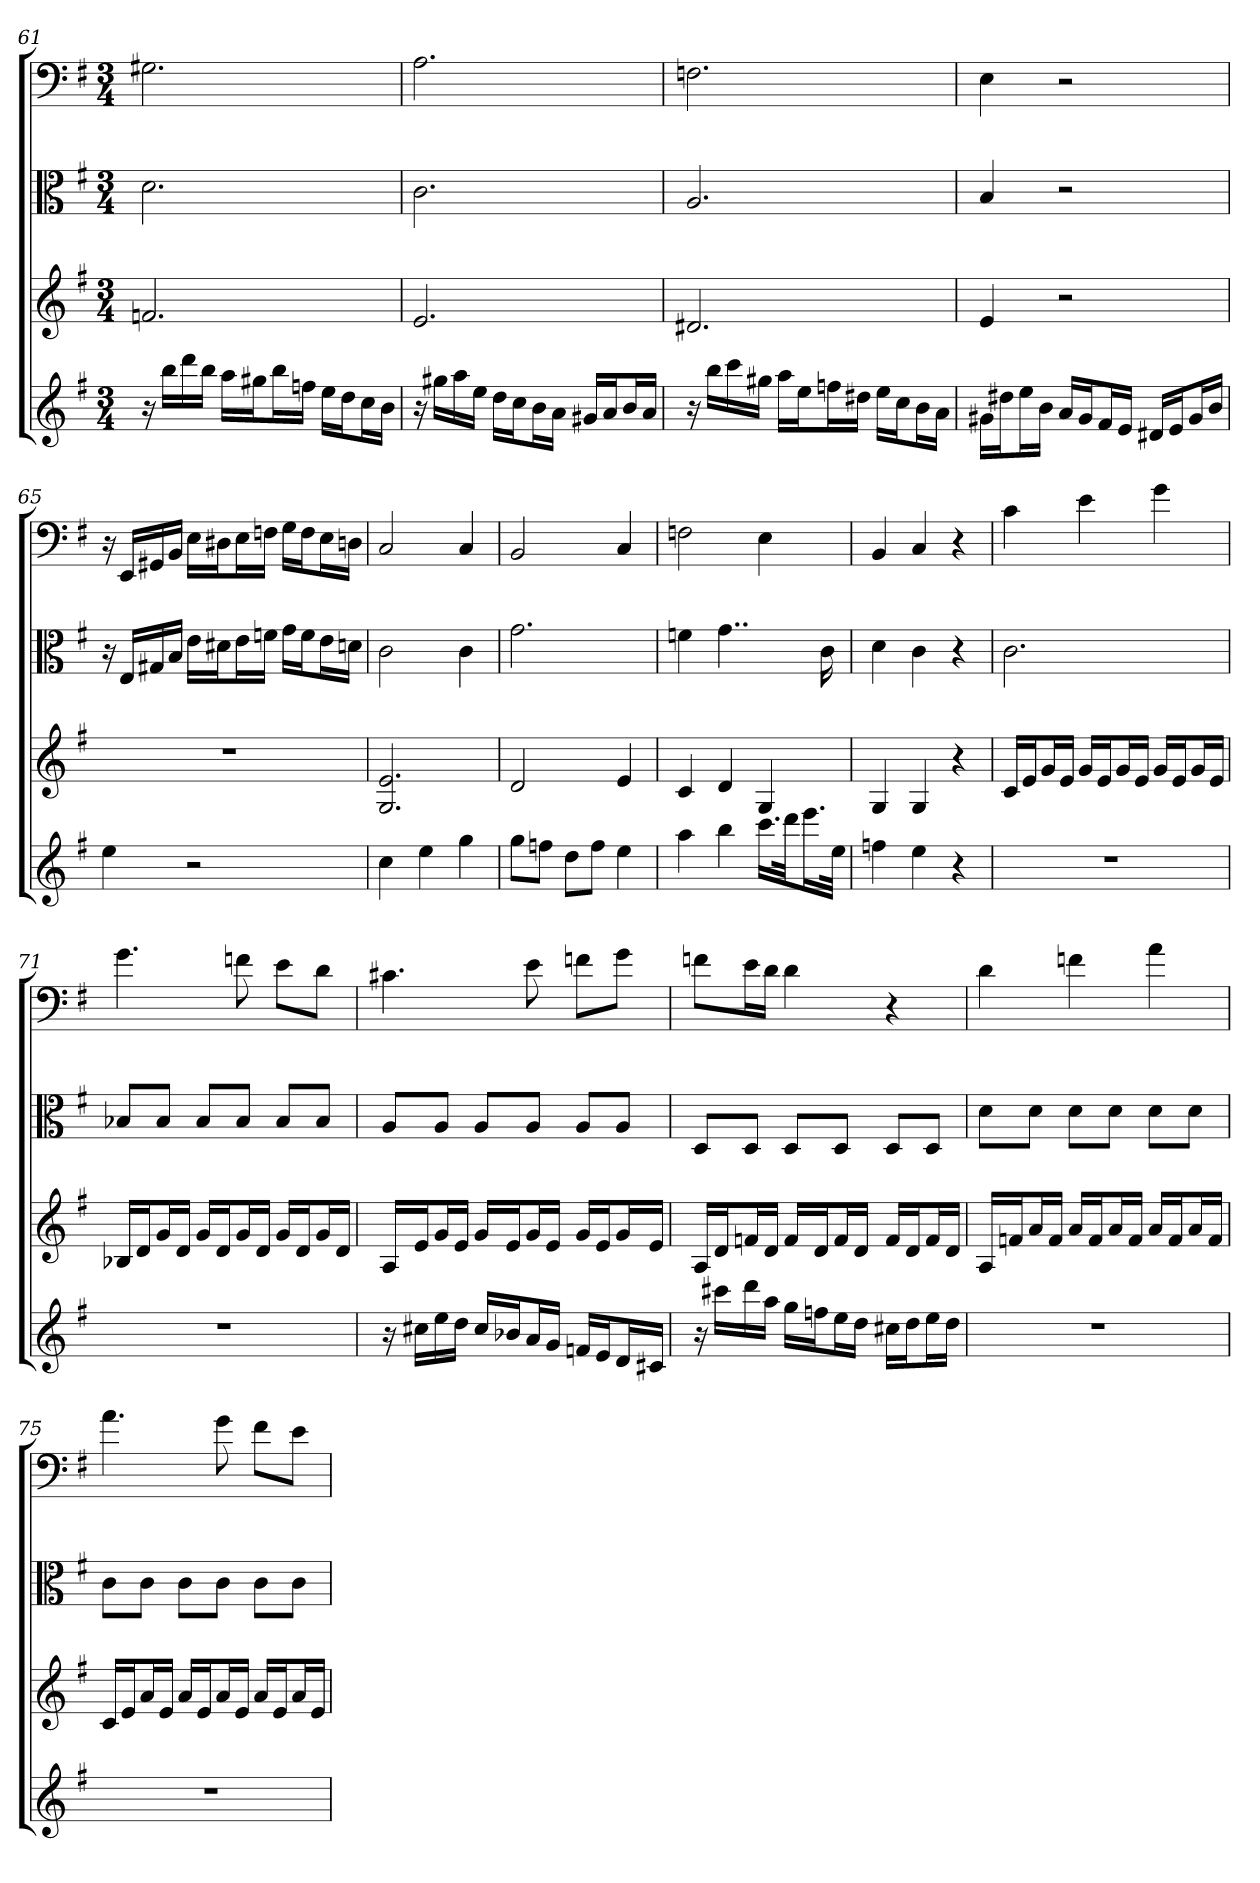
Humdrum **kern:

**kern	**kern	**kern	**kern
*part4	*part3	*part2	*part1
*staff4	*staff3	*staff2	*staff1
*	*	*clefC3	*clefF4
*k[f#]	*k[f#]	*k[f#]	*k[f#]
*G:	*G:	*G:	*G:
*M3/4	*M3/4	*M3/4	*M3/4
=61	=61	=61	=61
16r	2.fn	2.d	2.G#X
16bbLL	.	.	.
16ddd	.	.	.
16bbJJ	.	.	.
16aaLL	.	.	.
16gg#XJ	.	.	.
16bbL	.	.	.
16ffnJJ	.	.	.
16eeLL	.	.	.
16ddJ	.	.	.
16ccL	.	.	.
16bJJ	.	.	.
=62	=62	=62	=62
16r	2.e	2.c	2.A
16gg#XLL	.	.	.
16aa	.	.	.
16eeJJ	.	.	.
16ddLL	.	.	.
16ccJ	.	.	.
16bL	.	.	.
16aJJ	.	.	.
16g#XLL	.	.	.
16aJ	.	.	.
16bL	.	.	.
16aJJ	.	.	.
=63	=63	=63	=63
16r	2.d#X	2.A	2.Fn
16bbLL	.	.	.
16ccc	.	.	.
16gg#XJJ	.	.	.
16aaLL	.	.	.
16eeJ	.	.	.
16ffnL	.	.	.
16dd#XJJ	.	.	.
16eeLL	.	.	.
16ccJ	.	.	.
16bL	.	.	.
16aJJ	.	.	.
=64	=64	=64	=64
16g#XLL	4e	4B	4E
16dd#XJ	.	.	.
16eeL	.	.	.
16bJJ	.	.	.
16aLL	2r	2r	2r
16g#J	.	.	.
16f#L	.	.	.
16eJJ	.	.	.
16d#XLL	.	.	.
16eJ	.	.	.
16g#L	.	.	.
16bJJ	.	.	.
=65	=65	=65	=65
4ee	2.r	16r	16r
.	.	16E/LL	16EE/LL
.	.	16G#X/	16GG#X/
.	.	16B/JJ	16BB/JJ
2r	.	16e\LL	16E\LL
.	.	16d#X\J	16D#X\J
.	.	16e\L	16E\L
.	.	16fn\JJ	16Fn\JJ
.	.	16g\LL	16G\LL
.	.	16f\J	16F\J
.	.	16e\L	16E\L
.	.	16dn\JJ	16Dn\JJ
=66	=66	=66	=66
4cc	2.G 2.e	2c	2C
4ee	.	.	.
4gg	.	4c	4C
=67	=67	=67	=67
8ggL	2d	2.g	2BB
8ffnJ	.	.	.
8ddL	.	.	.
8ffJ	.	.	.
4ee	4e	.	4C
=68	=68	=68	=68
4aa	4c	4fn	2Fn
4bb	4d	4..g	.
16.cccLL	4G	.	4E
32dddJk	.	.	.
16.eeeL	.	.	.
.	.	16c	.
32eeJJk	.	.	.
=69	=69	=69	=69
4ffn	4G	4d	4BB
4ee	4G	4c	4C
4r	4r	4r	4r
=70	=70	=70	=70
2.r	16cLL	2.c	4c
.	16eJ	.	.
.	16gL	.	.
.	16eJJ	.	.
.	16gLL	.	4e
.	16eJ	.	.
.	16gL	.	.
.	16eJJ	.	.
.	16gLL	.	4g
.	16eJ	.	.
.	16gL	.	.
.	16eJJ	.	.
=71	=71	=71	=71
2.r	16B-XLL	8B-X/L	4.g
.	16dJ	.	.
.	16gL	8B-/J	.
.	16dJJ	.	.
.	16gLL	8B-/L	.
.	16dJ	.	.
.	16gL	8B-/J	8fn
.	16dJJ	.	.
.	16gLL	8B-/L	8e\L
.	16dJ	.	.
.	16gL	8B-/J	8d\J
.	16dJJ	.	.
=72	=72	=72	=72
16r	16ALL	8A/L	4.c#X
16cc#XLL	16eJ	.	.
16ee	16gL	8A/J	.
16ddJJ	16eJJ	.	.
16cc#LL	16gLL	8A/L	.
16b-XJ	16eJ	.	.
16aL	16gL	8A/J	8e
16gJJ	16eJJ	.	.
16fnLL	16gLL	8A/L	8fn\L
16eJ	16eJ	.	.
16dL	16gL	8A/J	8g\J
16c#XJJ	16eJJ	.	.
=73	=73	=73	=73
16r	16ALL	8D/L	8fn\L
16ccc#XLL	16dJ	.	.
16ddd	16fnL	8D/J	16e\L
16aaJJ	16dJJ	.	16d\JJ
16ggLL	16fLL	8D/L	4d
16ffnJ	16dJ	.	.
16eeL	16fL	8D/J	.
16ddJJ	16dJJ	.	.
16cc#XLL	16fLL	8D/L	4r
16ddJ	16dJ	.	.
16eeL	16fL	8D/J	.
16ddJJ	16dJJ	.	.
=74	=74	=74	=74
2.r	16ALL	8d\L	4d
.	16fnJ	.	.
.	16aL	8d\J	.
.	16fJJ	.	.
.	16aLL	8d\L	4fn
.	16fJ	.	.
.	16aL	8d\J	.
.	16fJJ	.	.
.	16aLL	8d\L	4a
.	16fJ	.	.
.	16aL	8d\J	.
.	16fJJ	.	.
=75	=75	=75	=75
2.r	16cLL	8c\L	4.a
.	16eJ	.	.
.	16aL	8c\J	.
.	16eJJ	.	.
.	16aLL	8c\L	.
.	16eJ	.	.
.	16aL	8c\J	8g
.	16eJJ	.	.
.	16aLL	8c\L	8f#\L
.	16eJ	.	.
.	16aL	8c\J	8e\J
.	16eJJ	.	.
=	=	=	=
*-	*-	*-	*-
